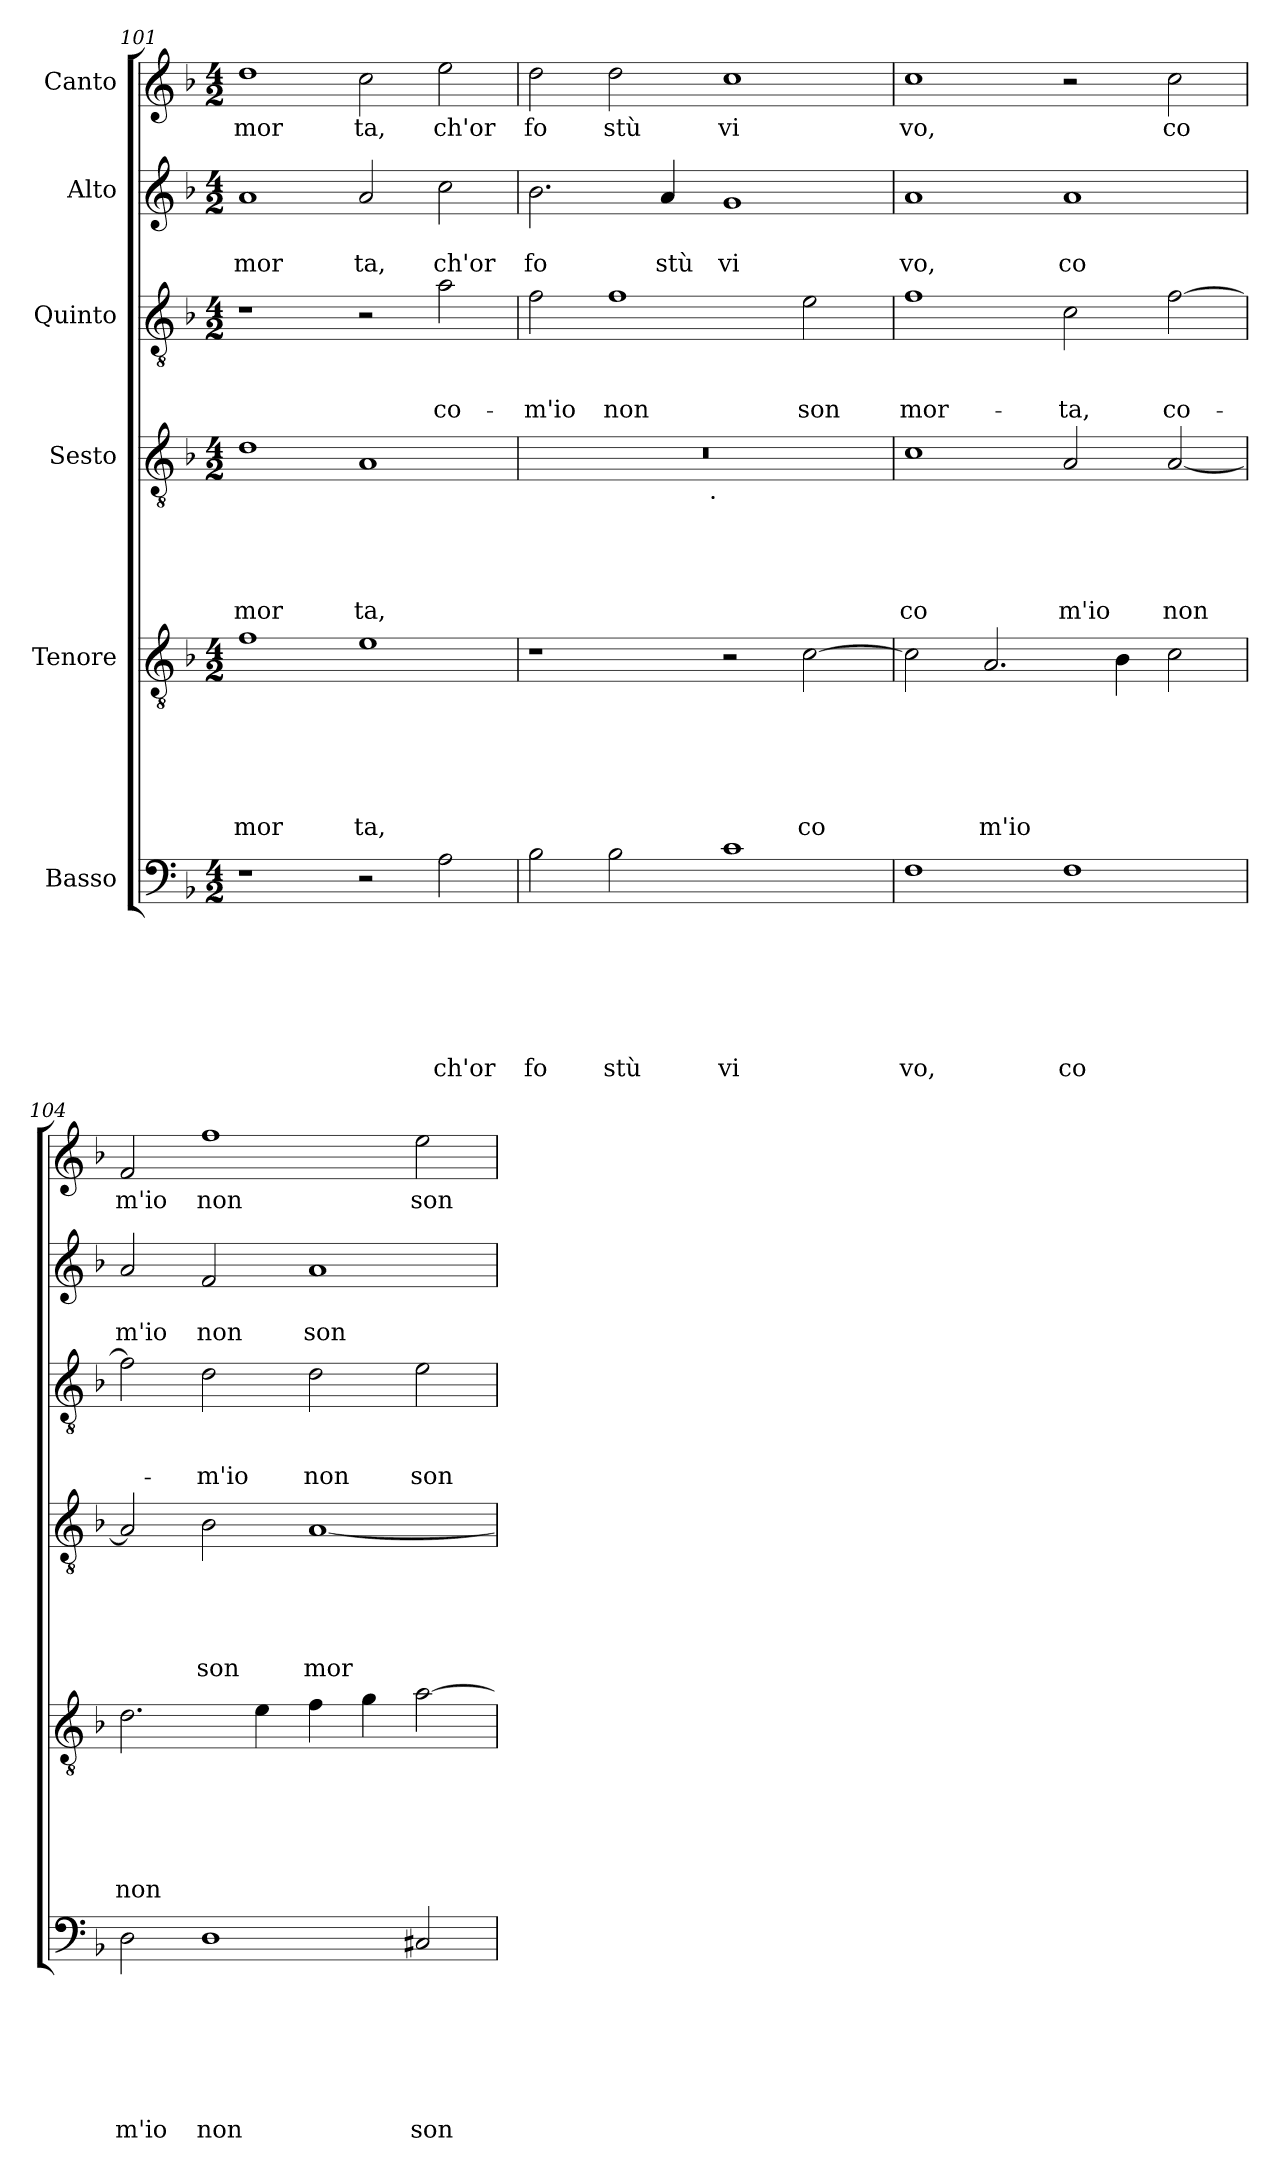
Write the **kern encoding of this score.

**kern	**text	**text	**text	**text	**text	**text	**text	**kern	**text	**text	**text	**text	**text	**text	**kern	**text	**text	**text	**text	**text	**kern	**text	**text	**text	**kern	**text	**text	**kern	**text
*part6	*part6	*part6	*part6	*part6	*part6	*part6	*part6	*part5	*part5	*part5	*part5	*part5	*part5	*part5	*part4	*part4	*part4	*part4	*part4	*part4	*part3	*part3	*part3	*part3	*part2	*part2	*part2	*part1	*part1
*staff6	*staff6	*staff6	*staff6	*staff6	*staff6	*staff6	*staff6	*staff5	*staff5	*staff5	*staff5	*staff5	*staff5	*staff5	*staff4	*staff4	*staff4	*staff4	*staff4	*staff4	*staff3	*staff3	*staff3	*staff3	*staff2	*staff2	*staff2	*staff1	*staff1
*I"Basso	*	*	*	*	*	*	*	*I"Tenore	*	*	*	*	*	*	*I"Sesto	*	*	*	*	*	*I"Quinto	*	*	*	*I"Alto	*	*	*I"Canto	*
*clefF4	*	*	*	*	*	*	*	*clefGv2	*	*	*	*	*	*	*clefGv2	*	*	*	*	*	*clefGv2	*	*	*	*clefG2	*	*	*clefG2	*
*ITrd-3c-5	*	*	*	*	*	*	*	*ITrd-3c-5	*	*	*	*	*	*	*	*	*	*	*	*	*ITrd-3c-5	*	*	*	*ITrd-3c-5	*	*	*ITrd-3c-5	*
*k[b-e-]	*	*	*	*	*	*	*	*k[b-e-]	*	*	*	*	*	*	*k[b-]	*	*	*	*	*	*k[b-e-]	*	*	*	*k[b-e-]	*	*	*k[b-e-]	*
*B-:	*	*	*	*	*	*	*	*B-:	*	*	*	*	*	*	*F:	*	*	*	*	*	*B-:	*	*	*	*B-:	*	*	*B-:	*
*M4/2	*	*	*	*	*	*	*	*M4/2	*	*	*	*	*	*	*M4/2	*	*	*	*	*	*M4/2	*	*	*	*M4/2	*	*	*M4/2	*
=101	=101	=101	=101	=101	=101	=101	=101	=101	=101	=101	=101	=101	=101	=101	=101	=101	=101	=101	=101	=101	=101	=101	=101	=101	=101	=101	=101	=101	=101
!	!	!	!	!	!	!	!	!	!	!	!	!	!	!LO:LY:b	!	!	!	!	!	!LO:LY:b	!	!	!	!	!	!	!LO:LY:b	!	!LO:LY:b
1r	.	.	.	.	.	.	.	1b-	.	.	.	.	.	mor	1d	.	.	.	.	mor	1r	.	.	.	1dd	.	mor	1gg	mor
!	!	!	!	!	!	!	!	!	!	!	!	!	!	!LO:LY:b	!	!	!	!	!	!LO:LY:b	!	!	!	!	!	!	!LO:LY:b	!	!LO:LY:b
2r	.	.	.	.	.	.	.	1a	.	.	.	.	.	ta,	1A	.	.	.	.	ta,	2r	.	.	.	2dd/	.	ta,	2ff\	ta,
!	!	!	!	!	!	!	!LO:LY:b	!	!	!	!	!	!	!	!	!	!	!	!	!	!	!	!	!LO:LY:b	!	!	!LO:LY:b	!	!LO:LY:b
2d\	.	.	.	.	.	.	ch'or	.	.	.	.	.	.	.	.	.	.	.	.	.	2dd\	.	.	co-	2ff\	.	ch'or	2aa\	ch'or
=102	=102	=102	=102	=102	=102	=102	=102	=102	=102	=102	=102	=102	=102	=102	=102	=102	=102	=102	=102	=102	=102	=102	=102	=102	=102	=102	=102	=102	=102
!	!	!	!	!	!	!	!LO:LY:b	!	!	!	!	!	!	!	!	!	!	!	!	!	!	!	!	!LO:LY:b	!	!	!LO:LY:b	!	!LO:LY:b
*	*	*	*	*	*	*	*	*	*	*	*	*	*	*	*^	*	*	*	*	*	*	*	*	*	*	*	*	*	*
2e-\	.	.	.	.	.	.	fo	1r	.	.	.	.	.	.	0r	2ryy	.	.	.	.	.	2b-\	.	.	-m'io	2.ee-\	.	fo	2gg\	fo
!	!	!	!	!	!	!	!LO:LY:b	!	!	!	!	!	!	!	!	!	!	!	!	!	!	!	!	!	!LO:LY:b	!	!	!	!	!LO:LY:b
2e-\	.	.	.	.	.	.	stù	.	.	.	.	.	.	.	.	4...ryy	.	.	.	.	.	1b-	.	.	non	.	.	.	2gg\	stù
!	!	!	!	!	!	!	!	!	!	!	!	!	!	!	!	!	!	!	!	!	!	!	!	!	!	!	!	!LO:LY:b	!	!
.	.	.	.	.	.	.	.	.	.	.	.	.	.	.	.	.	.	.	.	.	.	.	.	.	.	4dd/	.	stù	.	.
!	!	!	!	!	!	!	!	!	!	!	!	!	!	!	!	!LO:TX:b:t=.	!	!	!	!	!	!	!	!	!	!	!	!	!	!
.	.	.	.	.	.	.	.	.	.	.	.	.	.	.	.	1ryy	.	.	.	.	.	.	.	.	.	.	.	.	.	.
!	!	!	!	!	!	!	!LO:LY:b	!	!	!	!	!	!	!	!	!	!	!	!	!	!	!	!	!	!	!	!	!LO:LY:b	!	!LO:LY:b
1f	.	.	.	.	.	.	vi	2r	.	.	.	.	.	.	.	.	.	.	.	.	.	.	.	.	.	1cc	.	vi	1ff	vi
!	!	!	!	!	!	!	!	!	!	!	!	!	!	!LO:LY:b	!	!	!	!	!	!	!	!	!	!	!LO:LY:b	!	!	!	!	!
.	.	.	.	.	.	.	.	[>2f\	.	.	.	.	.	co	.	.	.	.	.	.	.	2a\	.	.	son	.	.	.	.	.
.	.	.	.	.	.	.	.	.	.	.	.	.	.	.	.	32ryy	.	.	.	.	.	.	.	.	.	.	.	.	.	.
=103	=103	=103	=103	=103	=103	=103	=103	=103	=103	=103	=103	=103	=103	=103	=103	=103	=103	=103	=103	=103	=103	=103	=103	=103	=103	=103	=103	=103	=103	=103
!	!	!	!	!	!	!	!LO:LY:b	!	!	!	!	!	!	!	!	!	!	!	!	!	!LO:LY:b	!	!	!	!LO:LY:b	!	!	!LO:LY:b	!	!LO:LY:b
*	*	*	*	*	*	*	*	*	*	*	*	*	*	*	*v	*v	*	*	*	*	*	*	*	*	*	*	*	*	*	*
1B-	.	.	.	.	.	.	vo,	2f\]	.	.	.	.	.	.	1c	.	.	.	.	co	1b-	.	.	mor-	1dd	.	vo,	1ff	vo,
!	!	!	!	!	!	!	!	!	!	!	!	!	!	!LO:LY:b	!	!	!	!	!	!	!	!	!	!	!	!	!	!	!
.	.	.	.	.	.	.	.	2.d/	.	.	.	.	.	m'io	.	.	.	.	.	.	.	.	.	.	.	.	.	.	.
!	!	!	!	!	!	!	!LO:LY:b	!	!	!	!	!	!	!	!	!	!	!	!	!LO:LY:b	!	!	!	!LO:LY:b	!	!	!LO:LY:b	!	!
1B-	.	.	.	.	.	.	co	.	.	.	.	.	.	.	2A/	.	.	.	.	m'io	2f\	.	.	-ta,	1dd	.	co	2r	.
.	.	.	.	.	.	.	.	4e-\	.	.	.	.	.	.	.	.	.	.	.	.	.	.	.	.	.	.	.	.	.
!	!	!	!	!	!	!	!	!	!	!	!	!	!	!	!	!	!	!	!	!LO:LY:b	!	!	!	!LO:LY:b	!	!	!	!	!LO:LY:b
.	.	.	.	.	.	.	.	2f\	.	.	.	.	.	.	[<2A/	.	.	.	.	non	[>2b-\	.	.	co-	.	.	.	2ff\	co
=104	=104	=104	=104	=104	=104	=104	=104	=104	=104	=104	=104	=104	=104	=104	=104	=104	=104	=104	=104	=104	=104	=104	=104	=104	=104	=104	=104	=104	=104
!	!	!	!	!	!	!	!LO:LY:b	!	!	!	!	!	!	!LO:LY:b	!	!	!	!	!	!	!	!	!	!	!	!	!LO:LY:b	!	!LO:LY:b
2G\	.	.	.	.	.	.	m'io	2.g\	.	.	.	.	.	non	2A/]	.	.	.	.	.	2b-\]	.	.	.	2dd/	.	m'io	2b-/	m'io
!	!	!	!	!	!	!	!LO:LY:b	!	!	!	!	!	!	!	!	!	!	!	!	!LO:LY:b	!	!	!	!LO:LY:b	!	!	!LO:LY:b	!	!LO:LY:b
1G	.	.	.	.	.	.	non	.	.	.	.	.	.	.	2B-\	.	.	.	.	son	2g\	.	.	-m'io	2b-/	.	non	1bb-	non
.	.	.	.	.	.	.	.	4a\	.	.	.	.	.	.	.	.	.	.	.	.	.	.	.	.	.	.	.	.	.
!	!	!	!	!	!	!	!	!	!	!	!	!	!	!	!	!	!	!	!	!LO:LY:b	!	!	!	!LO:LY:b	!	!	!LO:LY:b	!	!
.	.	.	.	.	.	.	.	4b-\	.	.	.	.	.	.	[<1A	.	.	.	.	mor	2g\	.	.	non	1dd	.	son	.	.
.	.	.	.	.	.	.	.	4cc\	.	.	.	.	.	.	.	.	.	.	.	.	.	.	.	.	.	.	.	.	.
!	!	!	!	!	!	!	!LO:LY:b	!	!	!	!	!	!	!	!	!	!	!	!	!	!	!	!	!LO:LY:b	!	!	!	!	!LO:LY:b
2F#X/	.	.	.	.	.	.	son	[>2dd\	.	.	.	.	.	.	.	.	.	.	.	.	2a\	.	.	son	.	.	.	2aa\	son
=	=	=	=	=	=	=	=	=	=	=	=	=	=	=	=	=	=	=	=	=	=	=	=	=	=	=	=	=	=
*-	*-	*-	*-	*-	*-	*-	*-	*-	*-	*-	*-	*-	*-	*-	*-	*-	*-	*-	*-	*-	*-	*-	*-	*-	*-	*-	*-	*-	*-
